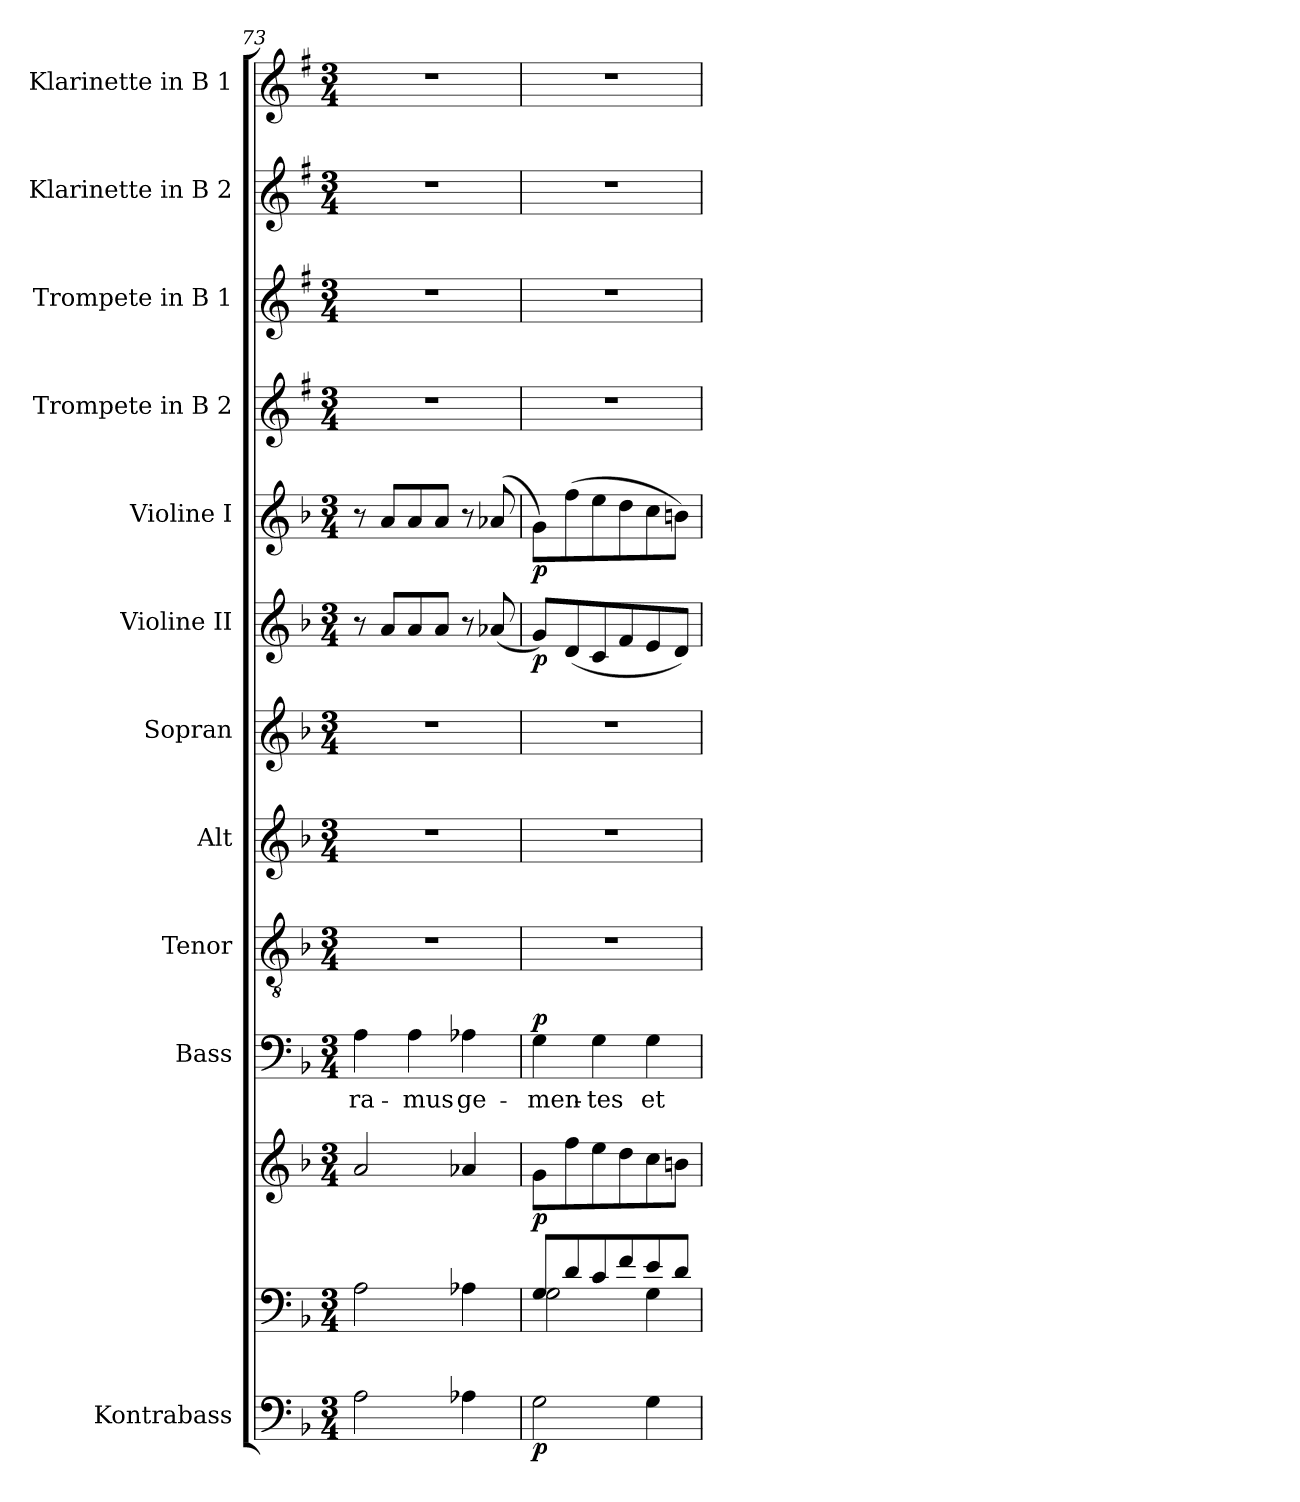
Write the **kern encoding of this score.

**kern	**dynam	**kern	**kern	**dynam	**kern	**text	**dynam	**kern	**kern	**kern	**kern	**dynam	**kern	**dynam	**kern	**kern	**kern	**kern
*part12	*part12	*part11	*part11	*part11	*part10	*part10	*part10	*part9	*part8	*part7	*part6	*part6	*part5	*part5	*part4	*part3	*part2	*part1
*staff13	*staff13	*staff12	*staff11	*staff11/12	*staff10	*staff10	*staff10	*staff9	*staff8	*staff7	*staff6	*staff6	*staff5	*staff5	*staff4	*staff3	*staff2	*staff1
*I"Kontrabass	*	*	*	*	*I"Bass	*	*	*I"Tenor	*I"Alt	*I"Sopran	*I"Violine II	*	*I"Violine I	*	*I"Trompete in B 2	*I"Trompete in B 1	*I"Klarinette in B 2	*I"Klarinette in B 1
*I'Kb.	*	*	*	*	*I'B	*	*	*I'T	*I'A	*I'S	*I'Vl. II	*	*I'Vl. I	*	*	*	*	*
*clefF4	*	*clefF4	*clefG2	*	*clefF4	*	*	*clefGv2	*clefG2	*clefG2	*clefG2	*	*clefG2	*	*clefG2	*clefG2	*clefG2	*clefG2
*ITrd7c12	*	*	*	*	*	*	*	*	*	*	*	*	*	*	*ITrd1c2	*ITrd1c2	*ITrd1c2	*ITrd1c2
*k[b-]	*	*k[b-]	*k[b-]	*	*k[b-]	*	*	*k[b-]	*k[b-]	*k[b-]	*k[b-]	*	*k[b-]	*	*k[b-]	*k[b-]	*k[b-]	*k[b-]
*F:	*	*F:	*F:	*	*F:	*	*	*F:	*F:	*F:	*F:	*	*F:	*	*F:	*F:	*F:	*F:
*M3/4	*	*M3/4	*M3/4	*	*M3/4	*	*	*M3/4	*M3/4	*M3/4	*M3/4	*	*M3/4	*	*M3/4	*M3/4	*M3/4	*M3/4
=73	=73	=73	=73	=73	=73	=73	=73	=73	=73	=73	=73	=73	=73	=73	=73	=73	=73	=73
!	!	!	!	!	!	!LO:LY:b	!	!	!	!	!	!	!	!	!	!	!	!
2AA\	.	2A\	2a/	.	4A\	-ra-	.	2.r	2.r	2.r	8r	.	8r	.	2.r	2.r	2.r	2.r
.	.	.	.	.	.	.	.	.	.	.	8a/L	.	8a/L	.	.	.	.	.
!	!	!	!	!	!	!LO:LY:b	!	!	!	!	!	!	!	!	!	!	!	!
.	.	.	.	.	4A\	-mus	.	.	.	.	8a/	.	8a/	.	.	.	.	.
.	.	.	.	.	.	.	.	.	.	.	8a/J	.	8a/J	.	.	.	.	.
!	!	!	!	!	!	!LO:LY:b	!	!	!	!	!	!	!	!	!	!	!	!
4AA-X\	.	4A-X\	4a-X/	.	4A-X\	ge-	.	.	.	.	8r	.	8r	.	.	.	.	.
.	.	.	.	.	.	.	.	.	.	.	(<8a-X/	.	(<8a-X/	.	.	.	.	.
=74	=74	=74	=74	=74	=74	=74	=74	=74	=74	=74	=74	=74	=74	=74	=74	=74	=74	=74
*	*	*^	*	*	*	*	*	*	*	*	*	*	*	*	*	*	*	*
!	!LO:DY:b	!	!	!	!LO:DY:b	!	!LO:LY:b	!LO:DY:a	!	!	!	!	!LO:DY:b	!	!LO:DY:b	!	!	!	!
2GG\	p	8G/L	2G\	8g\L	p	4G\	-men-	p	2.r	2.r	2.r	8g/L)	p	8g\L)	p	2.r	2.r	2.r	2.r
.	.	8d/	.	8ff\	.	.	.	.	.	.	.	(<8d/	.	(>8ff\	.	.	.	.	.
!	!	!	!	!	!	!	!LO:LY:b	!	!	!	!	!	!	!	!	!	!	!	!
.	.	8c/	.	8ee\	.	4G\	-tes	.	.	.	.	8c/	.	8ee\	.	.	.	.	.
.	.	8f/	.	8dd\	.	.	.	.	.	.	.	8f/	.	8dd\	.	.	.	.	.
!	!	!	!	!	!	!	!LO:LY:b	!	!	!	!	!	!	!	!	!	!	!	!
4GG\	.	8e/	4G\	8cc\	.	4G\	et	.	.	.	.	8e/	.	8cc\	.	.	.	.	.
.	.	8d/J	.	8bn\J	.	.	.	.	.	.	.	8d/J)	.	8bn\J)	.	.	.	.	.
*	*	*v	*v	*	*	*	*	*	*	*	*	*	*	*	*	*	*	*	*
=	=	=	=	=	=	=	=	=	=	=	=	=	=	=	=	=	=	=
*-	*-	*-	*-	*-	*-	*-	*-	*-	*-	*-	*-	*-	*-	*-	*-	*-	*-	*-
